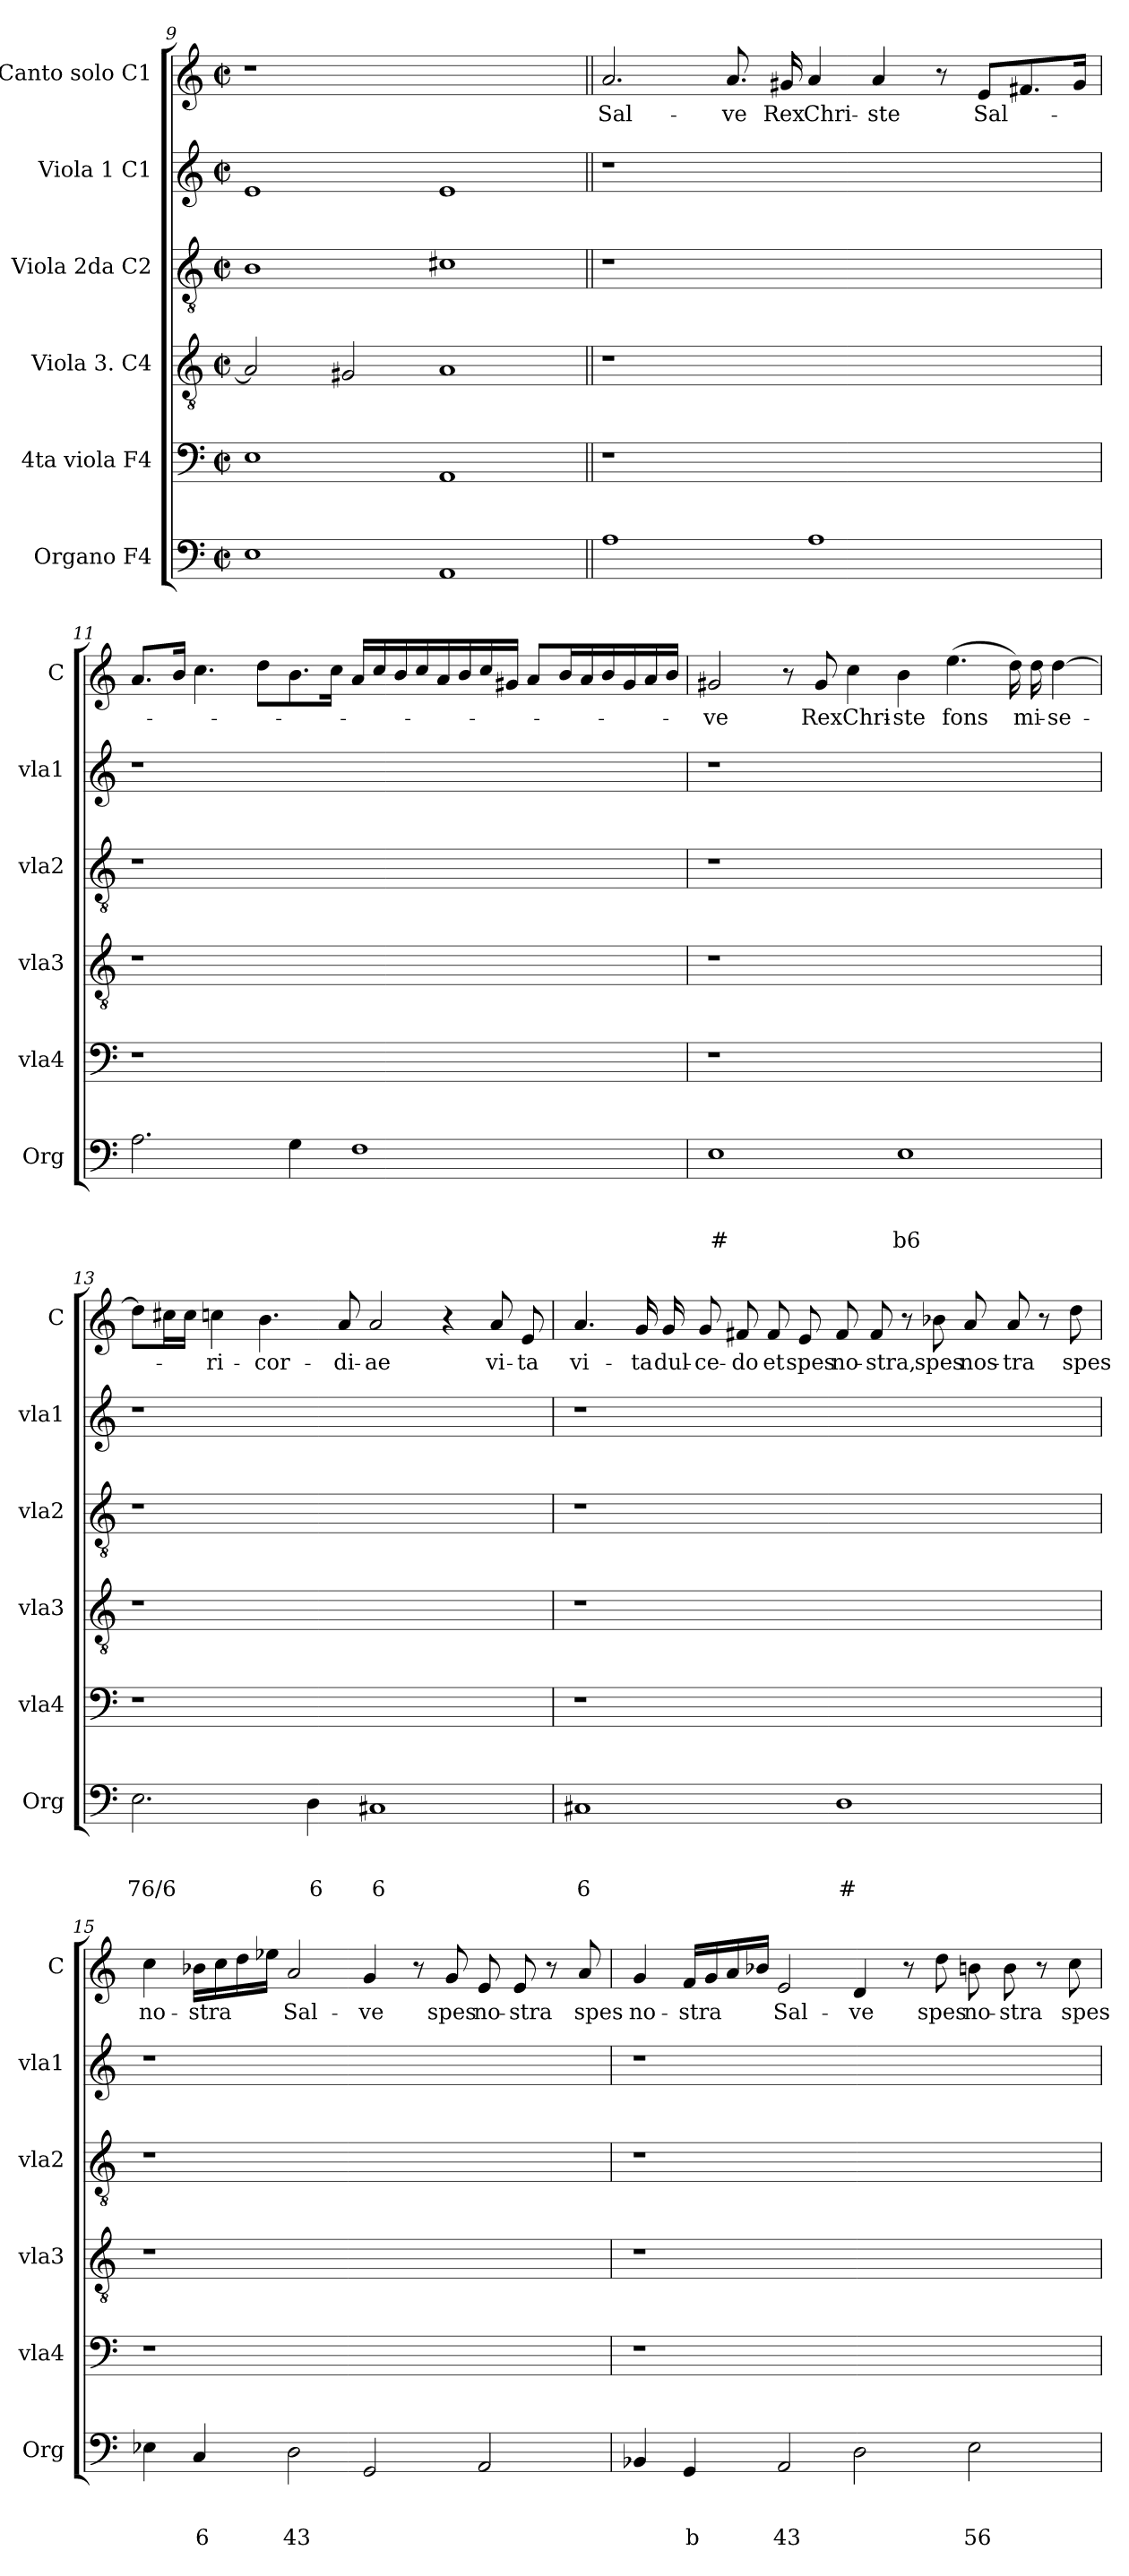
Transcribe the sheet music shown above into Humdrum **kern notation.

**kern	**text	**text	**text	**kern	**kern	**kern	**kern	**kern	**text
*part6	*part6	*part6	*part6	*part5	*part4	*part3	*part2	*part1	*part1
*staff6	*staff6	*staff6	*staff6	*staff5	*staff4	*staff3	*staff2	*staff1	*staff1
*I"Organo F4	*	*	*	*I"4ta viola F4	*I"Viola 3. C4	*I"Viola 2da C2	*I"Viola 1 C1	*I"Canto solo C1	*
*I'Org	*	*	*	*I'vla4	*I'vla3	*I'vla2	*I'vla1	*I'C	*
*clefF4	*	*	*	*clefF4	*clefGv2	*clefGv2	*clefG2	*clefG2	*
*k[]	*	*	*	*k[]	*k[]	*k[]	*k[]	*k[]	*
*a:	*	*	*	*a:	*a:	*a:	*a:	*a:	*
*M2/2	*	*	*	*M2/2	*M2/2	*M2/2	*M2/2	*M2/2	*
*met(c|)	*	*	*	*met(c|)	*met(c|)	*met(c|)	*met(c|)	*met(c|)	*
=9	=9	=9	=9	=9	=9	=9	=9	=9	=9
1E	.	.	.	1E	2A/]	1B	1e	1r	.
.	.	.	.	.	2G#X/	.	.	.	.
1AA	.	.	.	1AA	1A	1c#X	1e	1ryy	.
!!LO:LB:g=z
=10||	=10||	=10||	=10||	=10||	=10||	=10||	=10||	=10||	=10||
!	!	!	!	!	!	!	!	!	!LO:LY:b
1A	.	.	.	1r	1r	1r	1r	2.a/	Sal-
!	!	!	!	!	!	!	!	!	!LO:LY:b
.	.	.	.	.	.	.	.	8.a/	-ve
!	!	!	!	!	!	!	!	!	!LO:LY:b
.	.	.	.	.	.	.	.	16g#X/	Rex
!	!	!	!	!	!	!	!	!	!LO:LY:b
1A	.	.	.	1ryy	1ryy	1ryy	1ryy	4a/	Chri-
!	!	!	!	!	!	!	!	!	!LO:LY:b
.	.	.	.	.	.	.	.	4a/	-ste
.	.	.	.	.	.	.	.	8r	.
!	!	!	!	!	!	!	!	!	!LO:LY:b
.	.	.	.	.	.	.	.	8e/L	Sal-
.	.	.	.	.	.	.	.	8.f#X/	.
.	.	.	.	.	.	.	.	16g#/Jk	.
=11	=11	=11	=11	=11	=11	=11	=11	=11	=11
2.A\	.	.	.	1r	1r	1r	1r	8.a/L	.
.	.	.	.	.	.	.	.	16b/Jk	.
.	.	.	.	.	.	.	.	4.cc\	.
.	.	.	.	.	.	.	.	8dd\L	.
4G\	.	.	.	.	.	.	.	8.b\	.
.	.	.	.	.	.	.	.	16cc\Jk	.
1F	.	.	.	1ryy	1ryy	1ryy	1ryy	16a/LL	.
.	.	.	.	.	.	.	.	16cc/	.
.	.	.	.	.	.	.	.	16b/	.
.	.	.	.	.	.	.	.	16cc/	.
.	.	.	.	.	.	.	.	16a/	.
.	.	.	.	.	.	.	.	16b/	.
.	.	.	.	.	.	.	.	16cc/	.
.	.	.	.	.	.	.	.	16g#X/JJ	.
.	.	.	.	.	.	.	.	8a/L	.
.	.	.	.	.	.	.	.	16b/L	.
.	.	.	.	.	.	.	.	16a/	.
.	.	.	.	.	.	.	.	16b/	.
.	.	.	.	.	.	.	.	16g#/	.
.	.	.	.	.	.	.	.	16a/	.
.	.	.	.	.	.	.	.	16b/JJ	.
=12	=12	=12	=12	=12	=12	=12	=12	=12	=12
!	!	!	!LO:LY:b	!	!	!	!	!	!LO:LY:b
1E	.	.	#	1r	1r	1r	1r	2g#X/	-ve
.	.	.	.	.	.	.	.	8r	.
!	!	!	!	!	!	!	!	!	!LO:LY:b
.	.	.	.	.	.	.	.	8g#/	Rex
!	!	!	!	!	!	!	!	!	!LO:LY:b
.	.	.	.	.	.	.	.	4cc\	Chri-
!	!	!	!LO:LY:b	!	!	!	!	!	!LO:LY:b
1E	.	.	b6	1ryy	1ryy	1ryy	1ryy	4b\	-ste
!	!	!	!	!	!	!	!	!	!LO:LY:b
.	.	.	.	.	.	.	.	(>4.ee\	fons
.	.	.	.	.	.	.	.	16dd\)	.
!	!	!	!	!	!	!	!	!	!LO:LY:b
.	.	.	.	.	.	.	.	16dd\	mi-
!	!	!	!	!	!	!	!	!	!LO:LY:b
.	.	.	.	.	.	.	.	[4dd\	-se-
!!LO:LB:g=z
=13	=13	=13	=13	=13	=13	=13	=13	=13	=13
!	!	!	!LO:LY:b	!	!	!	!	!	!
2.E\	.	.	76/6	1r	1r	1r	1r	8dd\L]	.
.	.	.	.	.	.	.	.	16cc#X\L	.
.	.	.	.	.	.	.	.	16cc#\JJ	.
!	!	!	!	!	!	!	!	!	!LO:LY:b
.	.	.	.	.	.	.	.	4ccn\	-ri-
!	!	!	!	!	!	!	!	!	!LO:LY:b
.	.	.	.	.	.	.	.	4.b\	-cor-
!	!	!	!LO:LY:b	!	!	!	!	!	!
4D\	.	.	6	.	.	.	.	.	.
!	!	!	!	!	!	!	!	!	!LO:LY:b
.	.	.	.	.	.	.	.	8a/	-di-
!	!	!	!LO:LY:b	!	!	!	!	!	!LO:LY:b
1C#X	.	.	6	1ryy	1ryy	1ryy	1ryy	2a/	-ae
.	.	.	.	.	.	.	.	4r	.
!	!	!	!	!	!	!	!	!	!LO:LY:b
.	.	.	.	.	.	.	.	8a/	vi-
!	!	!	!	!	!	!	!	!	!LO:LY:b
.	.	.	.	.	.	.	.	8e/	-ta
=14	=14	=14	=14	=14	=14	=14	=14	=14	=14
!	!	!	!LO:LY:b	!	!	!	!	!	!LO:LY:b
1C#X	.	.	6	1r	1r	1r	1r	4.a/	vi-
!	!	!	!	!	!	!	!	!	!LO:LY:b
.	.	.	.	.	.	.	.	16g/	-ta
!	!	!	!	!	!	!	!	!	!LO:LY:b
.	.	.	.	.	.	.	.	16g/	dul-
!	!	!	!	!	!	!	!	!	!LO:LY:b
.	.	.	.	.	.	.	.	8g/	-ce-
!	!	!	!	!	!	!	!	!	!LO:LY:b
.	.	.	.	.	.	.	.	8f#X/	-do
!	!	!	!	!	!	!	!	!	!LO:LY:b
.	.	.	.	.	.	.	.	8f#/	et
!	!	!	!	!	!	!	!	!	!LO:LY:b
.	.	.	.	.	.	.	.	8e/	spes
!	!	!	!LO:LY:b	!	!	!	!	!	!LO:LY:b
1D	.	.	#	1ryy	1ryy	1ryy	1ryy	8f#/	no-
!	!	!	!	!	!	!	!	!	!LO:LY:b
.	.	.	.	.	.	.	.	8f#/	-stra,
.	.	.	.	.	.	.	.	8r	.
!	!	!	!	!	!	!	!	!	!LO:LY:b
.	.	.	.	.	.	.	.	8b-X\	spes
!	!	!	!	!	!	!	!	!	!LO:LY:b
.	.	.	.	.	.	.	.	8a/	nos-
!	!	!	!	!	!	!	!	!	!LO:LY:b
.	.	.	.	.	.	.	.	8a/	-tra
.	.	.	.	.	.	.	.	8r	.
!	!	!	!	!	!	!	!	!	!LO:LY:b
.	.	.	.	.	.	.	.	8dd\	spes
!!LO:LB:g=z
=15	=15	=15	=15	=15	=15	=15	=15	=15	=15
!	!	!	!	!	!	!	!	!	!LO:LY:b
4E-X\	.	.	.	1r	1r	1r	1r	4cc\	no-
!	!	!	!LO:LY:b	!	!	!	!	!	!LO:LY:b
4C/	.	.	6	.	.	.	.	16b-X\LL	-stra
.	.	.	.	.	.	.	.	16cc\	.
.	.	.	.	.	.	.	.	16dd\	.
.	.	.	.	.	.	.	.	16ee-X\JJ	.
!	!	!	!LO:LY:b	!	!	!	!	!	!LO:LY:b
2D\	.	.	43	.	.	.	.	2a/	Sal-
!	!	!	!	!	!	!	!	!	!LO:LY:b
2GG/	.	.	.	1ryy	1ryy	1ryy	1ryy	4g/	-ve
.	.	.	.	.	.	.	.	8r	.
!	!	!	!	!	!	!	!	!	!LO:LY:b
.	.	.	.	.	.	.	.	8g/	spes
!	!	!	!	!	!	!	!	!	!LO:LY:b
2AA/	.	.	.	.	.	.	.	8e/	no-
!	!	!	!	!	!	!	!	!	!LO:LY:b
.	.	.	.	.	.	.	.	8e/	-stra
.	.	.	.	.	.	.	.	8r	.
!	!	!	!	!	!	!	!	!	!LO:LY:b
.	.	.	.	.	.	.	.	8a/	spes
=16	=16	=16	=16	=16	=16	=16	=16	=16	=16
!	!	!	!	!	!	!	!	!	!LO:LY:b
4BB-X/	.	.	.	1r	1r	1r	1r	4g/	no-
!	!	!	!LO:LY:b	!	!	!	!	!	!LO:LY:b
4GG/	.	.	b	.	.	.	.	16f/LL	-stra
.	.	.	.	.	.	.	.	16g/	.
.	.	.	.	.	.	.	.	16a/	.
.	.	.	.	.	.	.	.	16b-X/JJ	.
!	!	!	!LO:LY:b	!	!	!	!	!	!LO:LY:b
2AA/	.	.	43	.	.	.	.	2e/	Sal-
!	!	!	!	!	!	!	!	!	!LO:LY:b
2D\	.	.	.	1ryy	1ryy	1ryy	1ryy	4d/	-ve
.	.	.	.	.	.	.	.	8r	.
!	!	!	!	!	!	!	!	!	!LO:LY:b
.	.	.	.	.	.	.	.	8dd\	spes
!	!	!	!LO:LY:b	!	!	!	!	!	!LO:LY:b
2E\	.	.	56	.	.	.	.	8bn\	no-
!	!	!	!	!	!	!	!	!	!LO:LY:b
.	.	.	.	.	.	.	.	8b\	-stra
.	.	.	.	.	.	.	.	8r	.
!	!	!	!	!	!	!	!	!	!LO:LY:b
.	.	.	.	.	.	.	.	8cc\	spes
=	=	=	=	=	=	=	=	=	=
*-	*-	*-	*-	*-	*-	*-	*-	*-	*-
